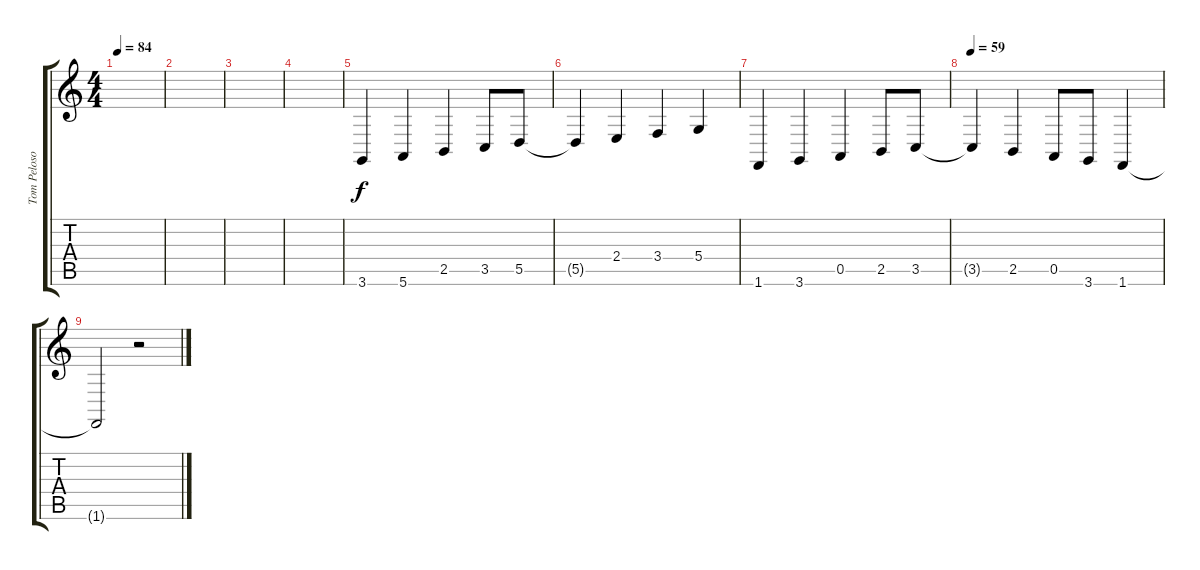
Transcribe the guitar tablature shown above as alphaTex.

\track ("Tom Peloso" "Tom Peloso") {instrument cello}
\staff {score tabs}
\tuning (E4 B3 G3 D3 A2 E2) {hide}
\ts (4 4)
\tempo 84
\clef g2
\ks c
|
|
|
|
3.6.4 5.6.4 2.5.4 3.5.8 5.5.8 |
5.5{t}.4 2.4.4 3.4.4 5.4.4 |
1.6.4 3.6.4 0.5.4 2.5.8 3.5.8 |
\tempo 59
3.5{t}.4 2.5.4 0.5.8 3.6.8 1.6.4 |
1.6{t}.2 r.2
